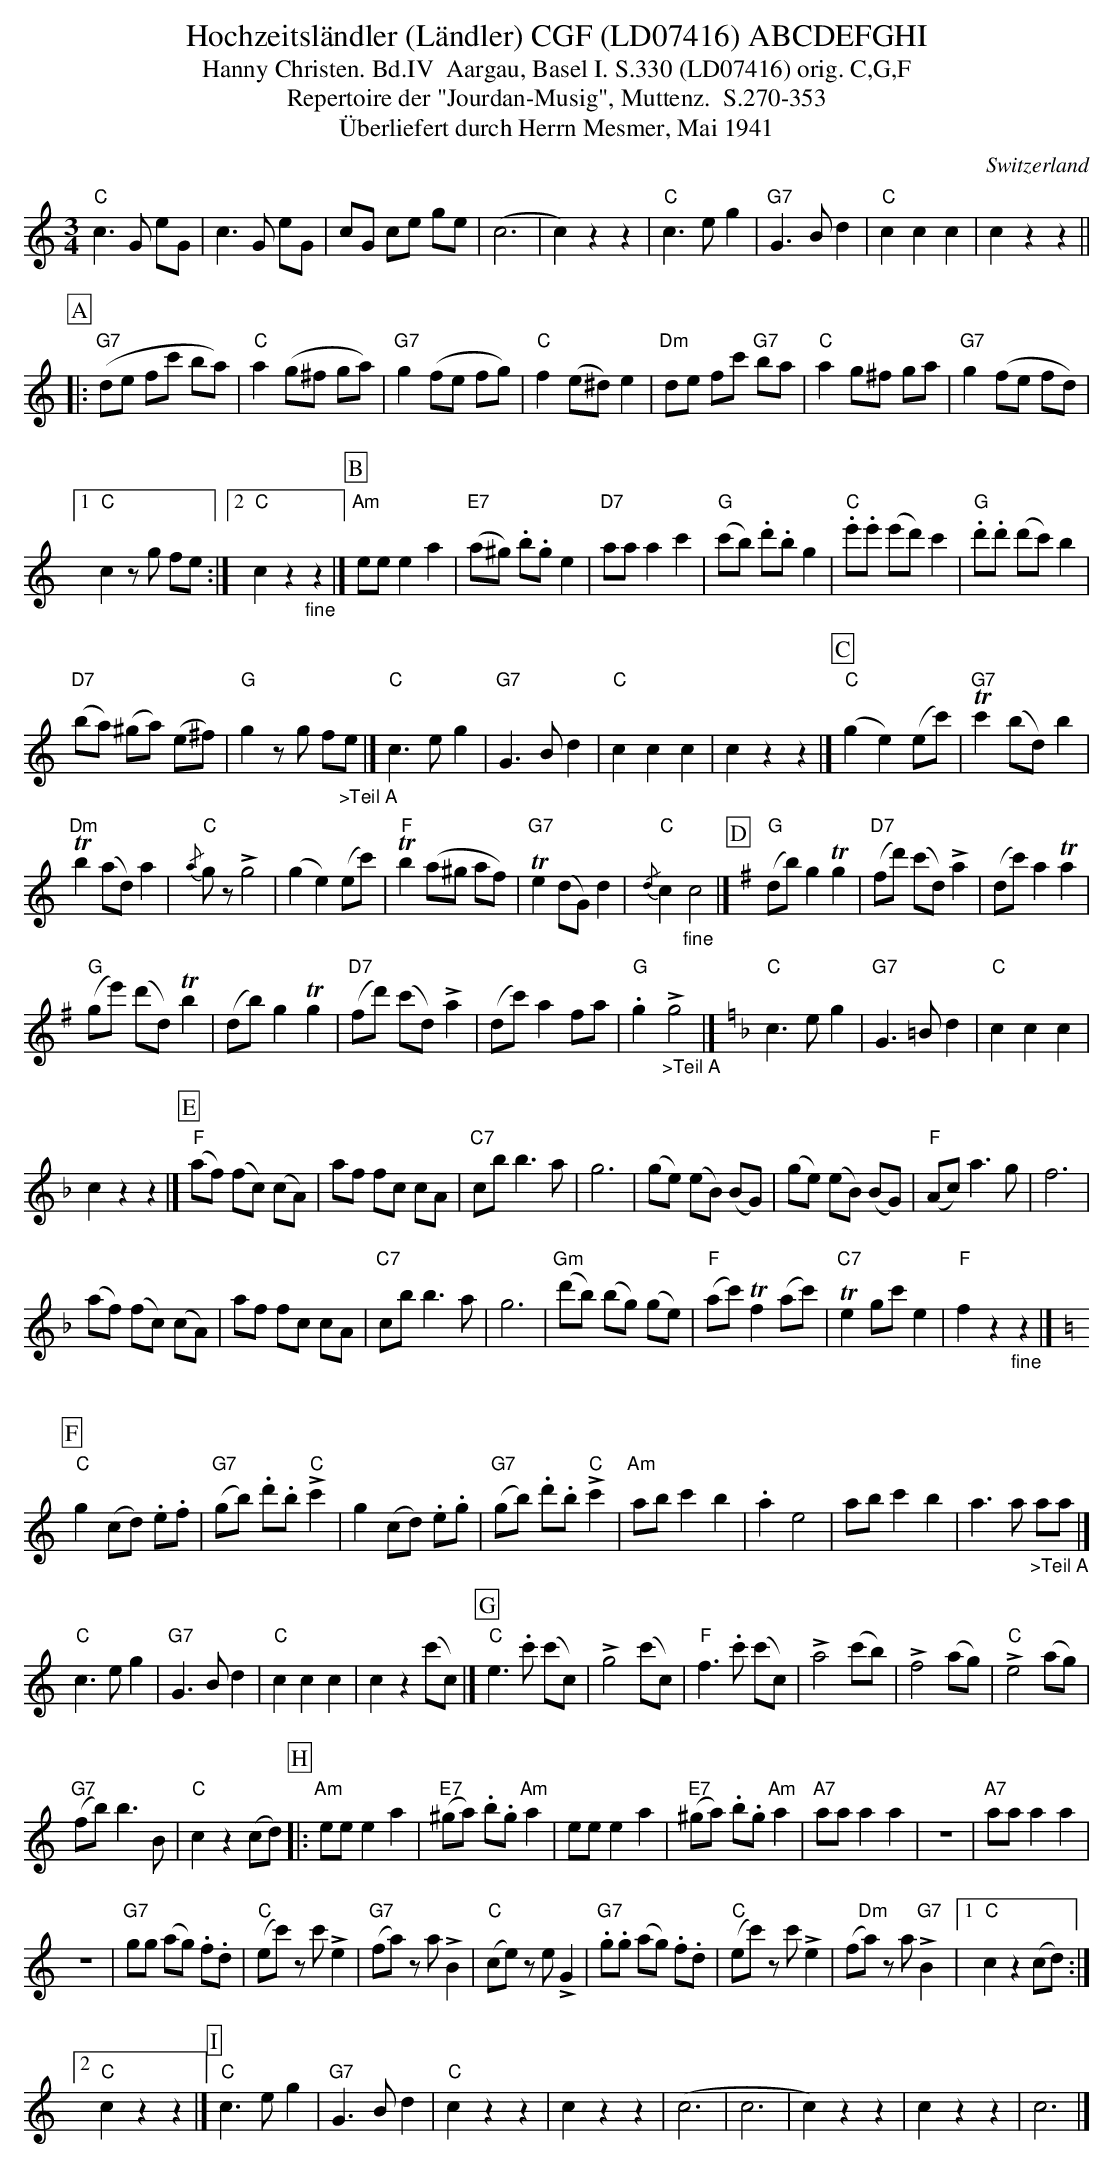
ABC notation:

X:1
T:Hochzeitsländler (Ländler) CGF (LD07416) ABCDEFGHI
T:Hanny Christen. Bd.IV  Aargau, Basel I. S.330 (LD07416) orig. C,G,F
T: Repertoire der "Jourdan-Musig", Muttenz.  S.270-353
T:Überliefert durch Herrn Mesmer, Mai 1941
M:3/4
L:1/8
O:Switzerland
K:C major
"C"c3G eG | c3G eG | cG ce ge | (c6 | c2)z2z2 | "C"c3eg2 | "G7"G3Bd2 | "C"c2c2c2 | c2z2z2 ||
[P:A] |: ("G7"de fc' ba) | "C"a2 (g^f ga) | "G7"g2 (fe fg) | "C"f2 (e^d)e2 | "Dm"de fc' "G7"ba | "C"a2 g^f ga | "G7"g2 (fe fd) |1
"C"c2zg fe :|2 "C"c2z2"_fine"z2 |] [P:B] "Am"eee2a2 | ("E7"a^g) .b.ge2 | "D7"aa a2 c'2 | ("G"c'b) .d'.bg2 | "C".e'.e' (e'd')c'2 | "G".d'.d' (d'c')b2 |
("D7"ba) (^ga) (e^f) | "G"g2zg f"_>Teil A"e |] "C"c3eg2 | "G7"G3Bd2 | "C"c2c2c2 | c2z2z2 |] [P:C] ("C"g2e2) (ec') | "G7"Tc'2 (bd)b2 |
"Dm"Tb2(ad)a2 | "C"{/a}gz !>!g4 | (g2e2) (ec') | "F"Tb2 (a^g af) | "G7"Te2 (dG)d2 | {/d}"C"c2"_fine"c4 |] [P:D] [K:G] ("G"db)g2Tg2 | ("D7"fd') (c'd)!>!a2 | (dc')a2Ta2 |
("G"ge') (d'd) Tb2 | (db)g2Tg2 | ("D7"fd') (c'd)!>!a2 | (dc')a2fa | "G".g2!>!"_>Teil A"g4 |] [K:F] "C"c3eg2 | "G7"G3=Bd2 | "C"c2c2c2 |
c2z2z2 |] [P:E] ("F"af) (fc) (cA) | af fc cA | "C7"cb b3a | g6 | (ge) (eB) (BG) | (ge) (eB) (BG) | ("F"Ac)a3g | f6 |
(af) (fc) (cA) | af fc cA | "C7"cb b3a | g6 | ("Gm"d'b) (bg) (ge) | ("F"ac') Tf2 (ac') | "C7"Te2gc'e2 | "F"f2z2"_fine"z2 |] [K:C]
[P:F] "C"g2(cd) .e.f | "G7"(gb) .d'.b!>!"C"c'2 | g2(cd) .e.g | ("G7"gb) .d'.b!>!"C"c'2 | "Am"ab c'2b2 | .a2e4 | abc'2b2 | a3a "_>Teil A"aa |]
"C"c3eg2 | "G7"G3Bd2 | "C"c2c2c2 | c2z2(c'c) |] [P:G] "C"e3.c' (c'c)  | !>!g4(c'c) | "F"f3.c' (c'c) | !>!a4 (c'b) | !>!f4 (ag) | !>!"C"e4 (ag) |
("G7"fb)b3B | "C"c2z2(cd) [P:H] |: "Am"eee2a2 | ("E7"^ga) .b.g"Am"a2 | eee2a2 | ("E7"^ga) .b.g"Am"a2 | "A7"aa a2a2 | z6 | "A7"aaa2a2 |
z6 | "G7"gg (ag) .f.d | ("C"ec') zc'!>!e2 | ("G7"fa) za!>!B2 | ("C"ce) ze!>!G2 | "G7".g.g (ag) .f.d | ("C"ec') zc'!>!e2 | (f"Dm"a) za!>!"G7"B2 |1 "C"c2z2(cd) :|2
"C"c2z2z2 |] [P:I] "C"c3eg2 | "G7"G3Bd2 | "C"c2z2z2 | c2z2z2 | (c6 | c6 | c2) z2z2 | c2z2z2 | c6 |]
